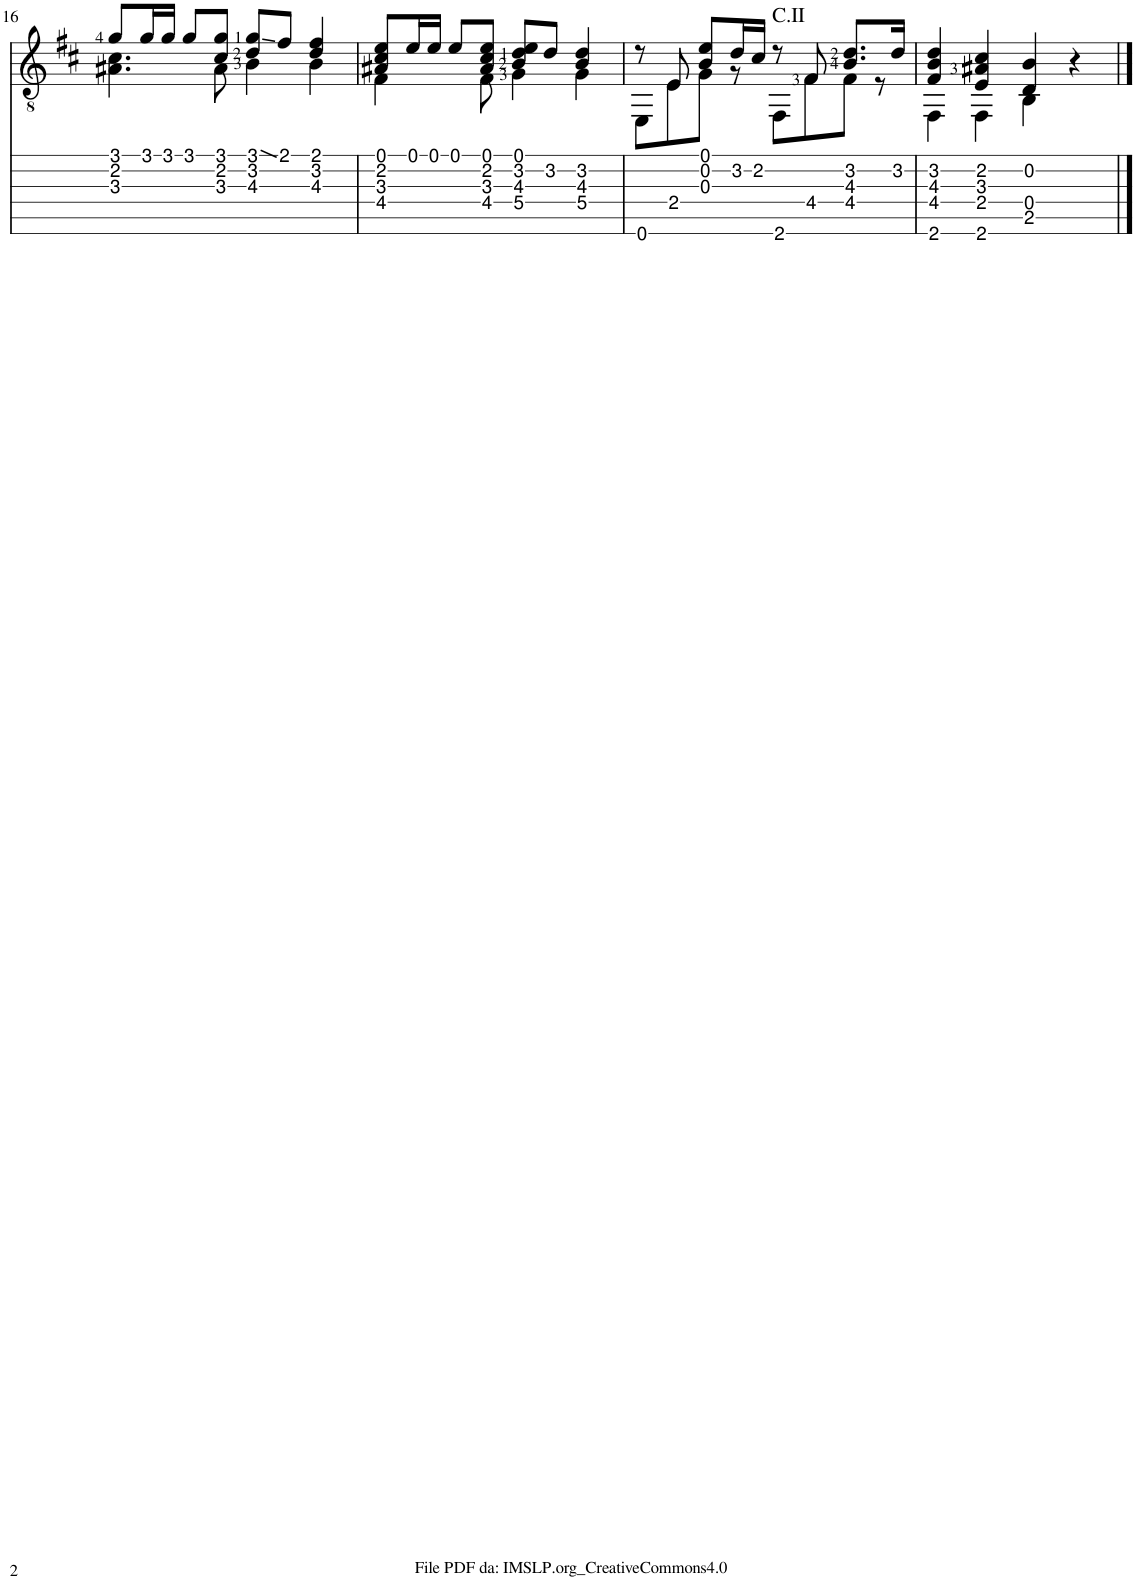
**kern	**kern
*part1	*part1
*staff2	*staff1
*I"Guitar	*
*I'Guit.	*
!!LO:PB:g=z
*	*clefGv2
*k[f#c#]	*k[f#c#]
*M4/4	*M4/4
*met(c)	*met(c)
=16	=16
*^	*^
8gL	4.A# 4.c#	8g/L	4.A#X\ 4.c#\
16gL	.	16g/L	.
16gJJ	.	16g/JJ	.
8gL	.	8g/L	.
8c#\ 8g\J	8A#	8c#/ 8g/J	8A#\
8d\ 8g\L	4B	8d/ 8g/L	4B\
8f#J	.	8f#/J	.
4d 4f#	4B	4d/ 4f#/	4B\
=17	=17	=17	=17
8A#\ 8c#\ 8e\L	4F#	8A#X/ 8c#/ 8e/L	4F#\
16eL	.	16e/L	.
16eJJ	.	16e/JJ	.
8eL	8ryy	8e/L	8ryy
8A#\ 8c#\ 8e\J	8F#	8A#/ 8c#/ 8e/J	8F#\
8B\ 8d\ 8e\L	4G	8B/ 8d/ 8e/L	4G\
8dJ	.	8d/J	.
4B 4d	4G	4B/ 4d/	4G\
=18	=18	=18	=18
8r	8EEL	8r	8EE\L
8E	8EJ	8E/	8E\
8B\ 8e\L	8G	8B/ 8e/L	8G\J
16dL	8r	16d/L	8r
16c#JJ	.	16c#/JJ	.
!	!	!LO:TX:a:t=C.II	!
8r	8FF#L	8r	8FF#\L
8F#	8F#J	8F#/	8F#\
8.B\ 8.d\L	8F#	8.B/ 8.d/L	8F#\J
.	8r	.	8r
16dJk	.	16d/Jk	.
=19	=19	=19	=19
4F# 4B 4d	4FF#	4F#/ 4B/ 4d/	4FF#\
4E 4A# 4c#	4FF#	4E/ 4A#X/ 4c#/	4FF#\
4D 4B	4BB	4D/ 4B/	4BB\
4r	4ryy	4r	4ryy
*v	*v	*	*
*	*v	*v
==	==
*-	*-
